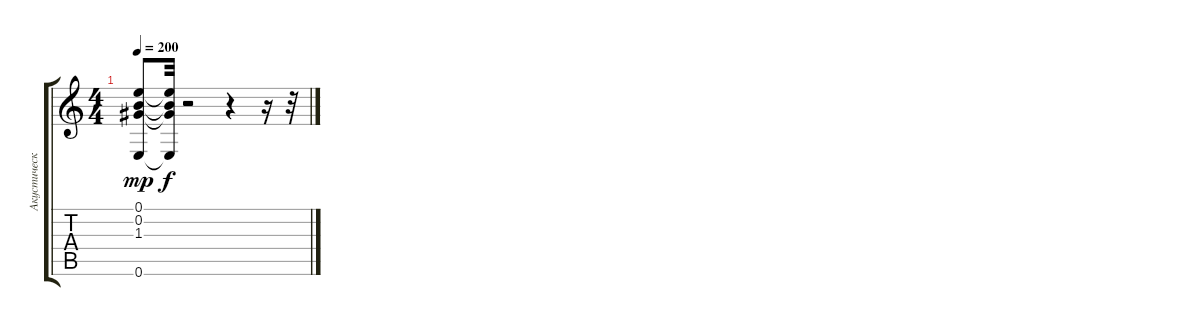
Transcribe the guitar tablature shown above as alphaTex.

\track ("Акустическая гитара" "Акустическ") {instrument acousticguitarnylon}
\staff {score tabs}
\tuning (E4 B3 G3 D3 A2 E2) {hide}
\ts (4 4)
\tempo 200
\clef g2
\ks c
(0.1 0.2 1.3 0.6).8{dy mp} (0.1{t} 0.2{t} 1.3{t} 0.6{t}).32{dy f} r.2 r.4 r.16 r.32
